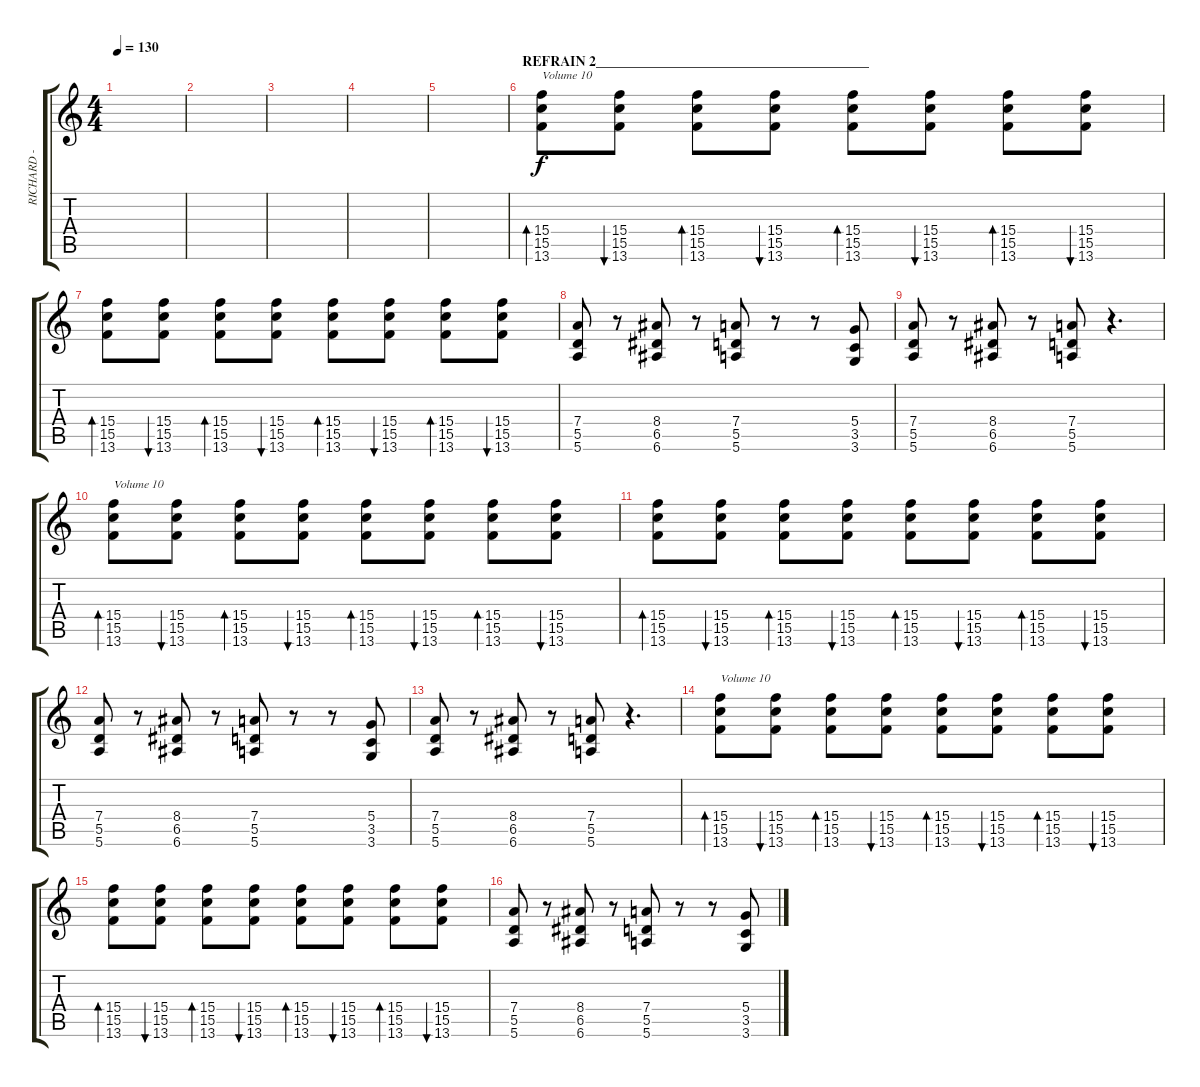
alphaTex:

\track ("RICHARD - Standart" "RICHARD - ") {instrument distortionguitar}
\staff {score tabs}
\tuning (E4 B3 G3 D3 A2 E2) {hide}
\ts (4 4)
\tempo 130
\clef g2
\ks c
|
|
|
|
|
\section ("" "REFRAIN 2_______________________________________")
(15.4 15.5 13.6).8{bd 60 txt "Volume 10" volume 10} (15.4 15.5 13.6).8{bu 60} (15.4 15.5 13.6).8{bd 60} (15.4 15.5 13.6).8{bu 60} (15.4 15.5 13.6).8{bd 60} (15.4 15.5 13.6).8{bu 60} (15.4 15.5 13.6).8{bd 60} (15.4 15.5 13.6).8{bu 60} |
(15.4 15.5 13.6).8{bd 60} (15.4 15.5 13.6).8{bu 60} (15.4 15.5 13.6).8{bd 60} (15.4 15.5 13.6).8{bu 60} (15.4 15.5 13.6).8{bd 60} (15.4 15.5 13.6).8{bu 60} (15.4 15.5 13.6).8{bd 60} (15.4 15.5 13.6).8{bu 60} |
(7.4 5.5 5.6).8 r.8 (8.4 6.5 6.6).8 r.8 (7.4 5.5 5.6).8 r.8 r.8 (5.4 3.5 3.6).8 |
(7.4 5.5 5.6).8 r.8 (8.4 6.5 6.6).8 r.8 (7.4 5.5 5.6).8 r.4{d} |
(15.4 15.5 13.6).8{bd 60 txt "Volume 10" volume 10} (15.4 15.5 13.6).8{bu 60} (15.4 15.5 13.6).8{bd 60} (15.4 15.5 13.6).8{bu 60} (15.4 15.5 13.6).8{bd 60} (15.4 15.5 13.6).8{bu 60} (15.4 15.5 13.6).8{bd 60} (15.4 15.5 13.6).8{bu 60} |
(15.4 15.5 13.6).8{bd 60} (15.4 15.5 13.6).8{bu 60} (15.4 15.5 13.6).8{bd 60} (15.4 15.5 13.6).8{bu 60} (15.4 15.5 13.6).8{bd 60} (15.4 15.5 13.6).8{bu 60} (15.4 15.5 13.6).8{bd 60} (15.4 15.5 13.6).8{bu 60} |
(7.4 5.5 5.6).8 r.8 (8.4 6.5 6.6).8 r.8 (7.4 5.5 5.6).8 r.8 r.8 (5.4 3.5 3.6).8 |
(7.4 5.5 5.6).8 r.8 (8.4 6.5 6.6).8 r.8 (7.4 5.5 5.6).8 r.4{d} |
(15.4 15.5 13.6).8{bd 60 txt "Volume 10" volume 10} (15.4 15.5 13.6).8{bu 60} (15.4 15.5 13.6).8{bd 60} (15.4 15.5 13.6).8{bu 60} (15.4 15.5 13.6).8{bd 60} (15.4 15.5 13.6).8{bu 60} (15.4 15.5 13.6).8{bd 60} (15.4 15.5 13.6).8{bu 60} |
(15.4 15.5 13.6).8{bd 60} (15.4 15.5 13.6).8{bu 60} (15.4 15.5 13.6).8{bd 60} (15.4 15.5 13.6).8{bu 60} (15.4 15.5 13.6).8{bd 60} (15.4 15.5 13.6).8{bu 60} (15.4 15.5 13.6).8{bd 60} (15.4 15.5 13.6).8{bu 60} |
(7.4 5.5 5.6).8 r.8 (8.4 6.5 6.6).8 r.8 (7.4 5.5 5.6).8 r.8 r.8 (5.4 3.5 3.6).8
